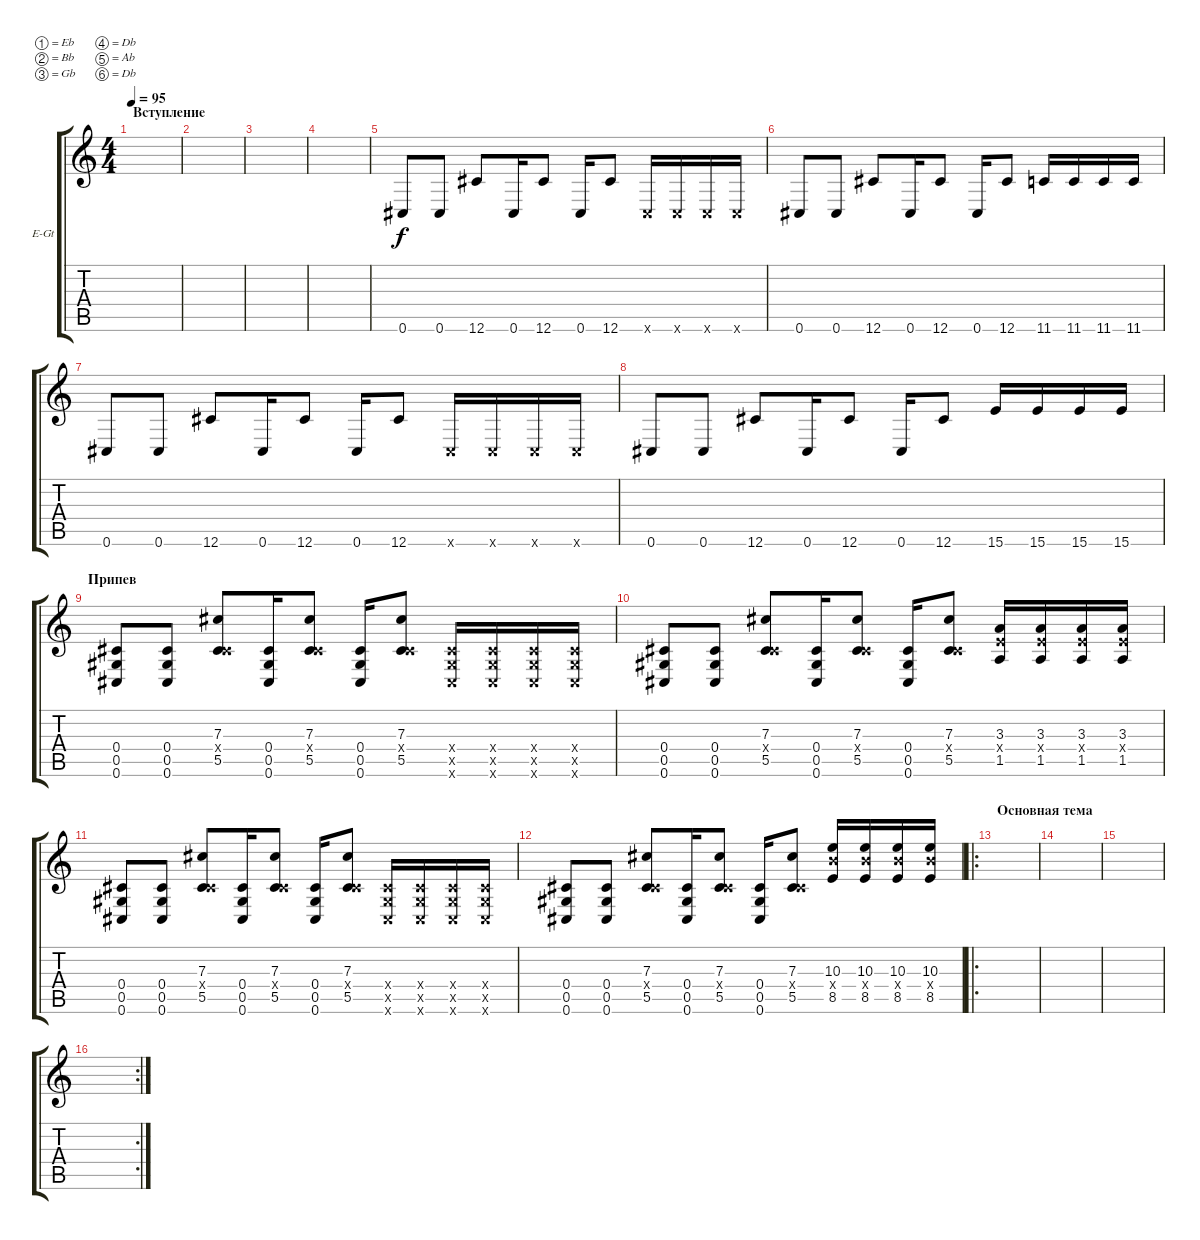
\defaultSystemsLayout 4
\bracketExtendMode groupsimilarinstruments
\firstSystemTrackNameOrientation horizontal
\otherSystemsTrackNameOrientation horizontal
\track ("Lead/Solo Guitar" "E-Gt") {instrument overdrivenguitar}
\staff {score tabs}
\tuning (Eb4 Bb3 Gb3 Db3 Ab2 Db2)
\ts (4 4)
\section ("" "Вступление")
\tempo 95
\clef g2
\scale
0.487395
\ks c
|
\scale
0.256303 |
\scale
0.256303 |
\scale
0.333333 |
\scale
0.333333 0.6.8 0.6.8 12.6.8 0.6.16 12.6.8 0.6.16 12.6.8 0.6{x}.16 0.6{x}.16 0.6{x}.16 0.6{x}.16 |
\scale
0.333333 0.6.8 0.6.8 12.6.8 0.6.16 12.6.8 0.6.16 12.6.8 11.6.16 11.6.16 11.6.16 11.6.16 |
\scale
0.333333 0.6.8 0.6.8 12.6.8 0.6.16 12.6.8 0.6.16 12.6.8 0.6{x}.16 0.6{x}.16 0.6{x}.16 0.6{x}.16 |
\scale
0.333333 0.6.8 0.6.8 12.6.8 0.6.16 12.6.8 0.6.16 12.6.8 15.6.16 15.6.16 15.6.16 15.6.16 |
\section ("" "Припев")
\scale
0.333333 (0.6 0.5 0.4).8 (0.6 0.4 0.5).8 (5.5 7.3 0.4{x}).8 (0.6 0.5 0.4).16 (7.3 5.5 0.4{x}).8 (0.6 0.5 0.4).16 (7.3 5.5 0.4{x}).8 (0.6{x} 0.4{x} 0.5{x}).16 (0.6{x} 0.5{x} 0.4{x}).16 (0.6{x} 0.5{x} 0.4{x}).16 (0.6{x} 0.5{x} 0.4{x}).16 |
\scale
0.333333 (0.6 0.5 0.4).8 (0.6 0.4 0.5).8 (5.5 7.3 0.4{x}).8 (0.6 0.5 0.4).16 (7.3 5.5 0.4{x}).8 (0.6 0.5 0.4).16 (7.3 5.5 0.4{x}).8 (3.4{x} 1.5 3.3).16 (1.5 3.4{x} 3.3).16 (1.5 3.4{x} 3.3).16 (1.5 3.4{x} 3.3).16 |
\scale
0.333333 (0.6 0.5 0.4).8 (0.6 0.4 0.5).8 (5.5 7.3 0.4{x}).8 (0.6 0.5 0.4).16 (7.3 5.5 0.4{x}).8 (0.6 0.5 0.4).16 (7.3 5.5 0.4{x}).8 (0.6{x} 0.4{x} 0.5{x}).16 (0.6{x} 0.5{x} 0.4{x}).16 (0.6{x} 0.5{x} 0.4{x}).16 (0.6{x} 0.5{x} 0.4{x}).16 |
\scale
0.333333 (0.6 0.5 0.4).8 (0.6 0.4 0.5).8 (5.5 7.3 0.4{x}).8 (0.6 0.5 0.4).16 (7.3 5.5 0.4{x}).8 (0.6 0.5 0.4).16 (7.3 5.5 0.4{x}).8 (10.4{x} 8.5 10.3).16 (8.5 10.4{x} 10.3).16 (8.5 10.4{x} 10.3).16 (8.5 10.4{x} 10.3).16 |
\ro
\section ("" "Основная тема")
\scale
0.374359 |
\scale
0.312821 |
\scale
0.312821 |
\rc 2
\scale
0.333333
